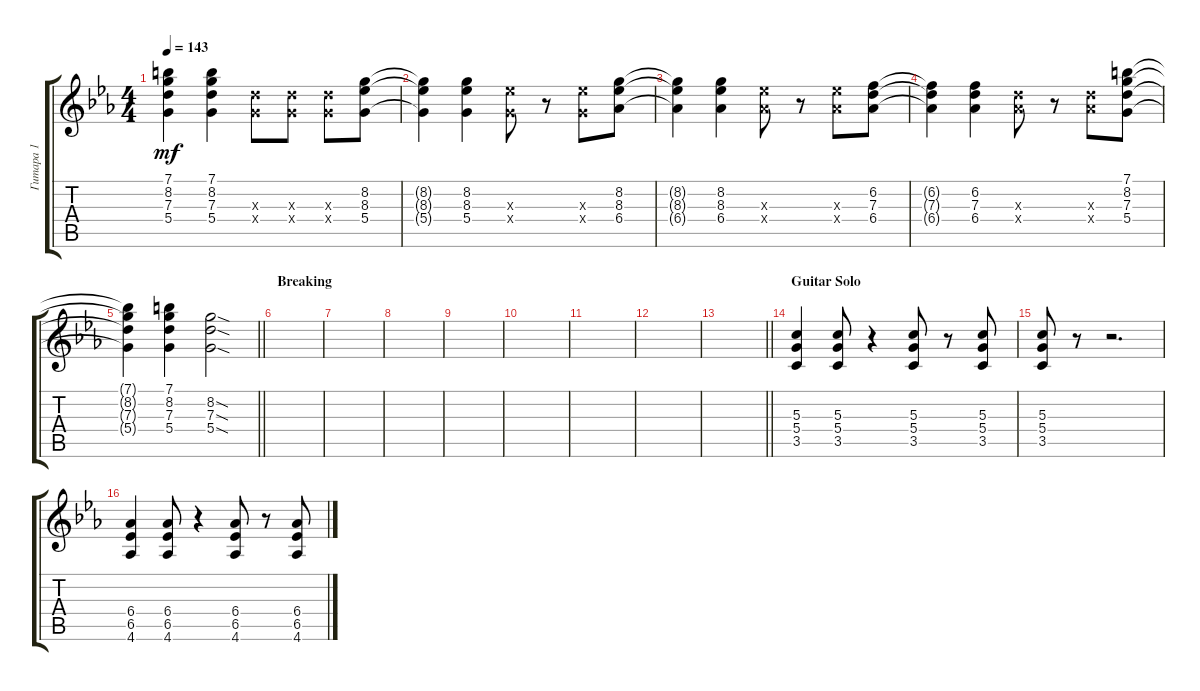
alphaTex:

\track ("Гитара 1" "Гитара 1") {instrument distortionguitar}
\staff {score tabs}
\tuning (E4 B3 G3 D3 A2 E2) {hide}
\ts (4 4)
\tempo 143
\clef g2
\ks cminor
(7.1{t} 8.2{t} 7.3{t} 5.4{t}).4{dy mf} (7.1 8.2 7.3 5.4).4 (7.3{x} 5.4{x}).8 (7.3{x} 5.4{x}).8 (7.3{x} 5.4{x}).8 (8.2 8.3 5.4).8 |
(8.2{t} 8.3{t} 5.4{t}).4 (8.2 8.3 5.4).4 (8.3{x} 5.4{x}).8 r.8 (8.3{x} 5.4{x}).8 (8.2 8.3 6.4).8 |
(8.2{t} 8.3{t} 6.4{t}).4 (8.2 8.3 6.4).4 (8.3{x} 6.4{x}).8 r.8 (8.3{x} 6.4{x}).8 (6.2 7.3 6.4).8 |
(6.2{t} 7.3{t} 6.4{t}).4 (6.2 7.3 6.4).4 (7.3{x} 6.4{x}).8 r.8 (7.3{x} 6.4{x}).8 (7.1 8.2 7.3 5.4).8 |
\barLineRight lightlight
(7.1{t} 8.2{t} 7.3{t} 5.4{t}).4 (7.1 8.2 7.3 5.4).4 (8.2{sod} 7.3{sod} 5.4{sod}).2 |
\section ("" "Breaking")
|
|
|
|
|
|
|
\barLineRight lightlight
|
\section ("" "Guitar Solo")
(5.3 5.4 3.5).4 (5.3 5.4 3.5).8 r.4 (5.3 5.4 3.5).8 r.8 (5.3 5.4 3.5).8 |
(5.3 5.4 3.5).8 r.8 r.2{d} |
(6.4 6.5 4.6).4 (6.4 6.5 4.6).8 r.4 (6.4 6.5 4.6).8 r.8 (6.4 6.5 4.6).8
